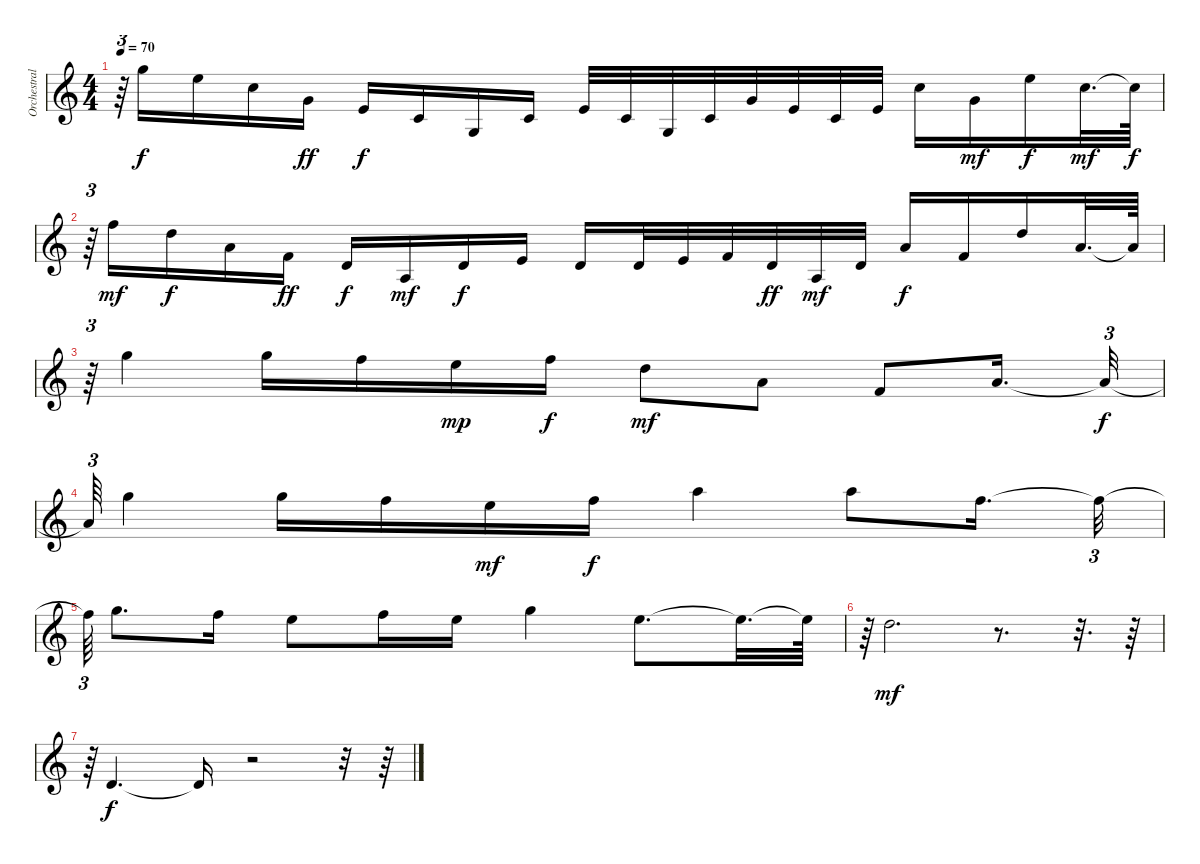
\track ("Orchestral #2 1" "Orchestral") {instrument violin}
\staff {score}
\tuning (E5 B4 G4 D4 A3 E3) {hide}
\ts (4 4)
\tempo 70
\clef g2
\ks c
r.64{tu (3 2) dy f} 3.1.16 0.1.16 1.2.16 0.3.16{dy ff} 2.4.16{dy f} 3.5.16 3.6.16 3.5.16 2.4.32 3.5.32 3.6.32 3.5.32 0.3.32 2.4.32 3.5.32 2.4.32 1.2.16 0.3.16{dy mf} 0.1.16{dy f} 1.2.32{d dy mf} 1.2{t}.64{dy f} |
r.64{tu (3 2)} 1.1.16{dy mf} 3.2.16{dy f} 2.3.16 3.4.16{dy ff} 0.4.16{dy f} 0.5.16{dy mf} 0.4.16{dy f} 2.4.16 0.4.16 0.4.32 2.4.32 3.4.32 0.4.32{dy ff} 0.5.32{dy mf} 0.4.32 2.3.16{dy f} 3.4.16 3.2.16 2.3.32{d} 2.3{t}.64 |
r.64{tu (3 2)} 3.1.4 3.1.16 1.1.16 0.1.16{dy mp} 1.1.16{dy f} 3.2.8{dy mf} 2.3.8 3.4.8 2.3.16{d} 2.3{t}.32{tu (3 2) dy f} |
2.3{t}.64{tu (3 2)} 3.1.4 3.1.16 1.1.16 0.1.16{dy mf} 1.1.16{dy f} 5.1.4 5.1.8 6.2.16{d} 6.2{t}.32{tu (3 2)} |
6.2{t}.64{tu (3 2)} 3.1.8{d} 1.1.16 0.1.8 1.1.16 0.1.16 3.1.4 0.1.8{d} 0.1{t}.32{d} 0.1{t}.64 |
r.64{tu (3 2)} 3.2.2{d dy mf} r.8{d} r.32{d} r.64 |
r.64{tu (3 2)} 0.4.4{d dy f} 0.4{t}.16 r.2 r.32 r.64
